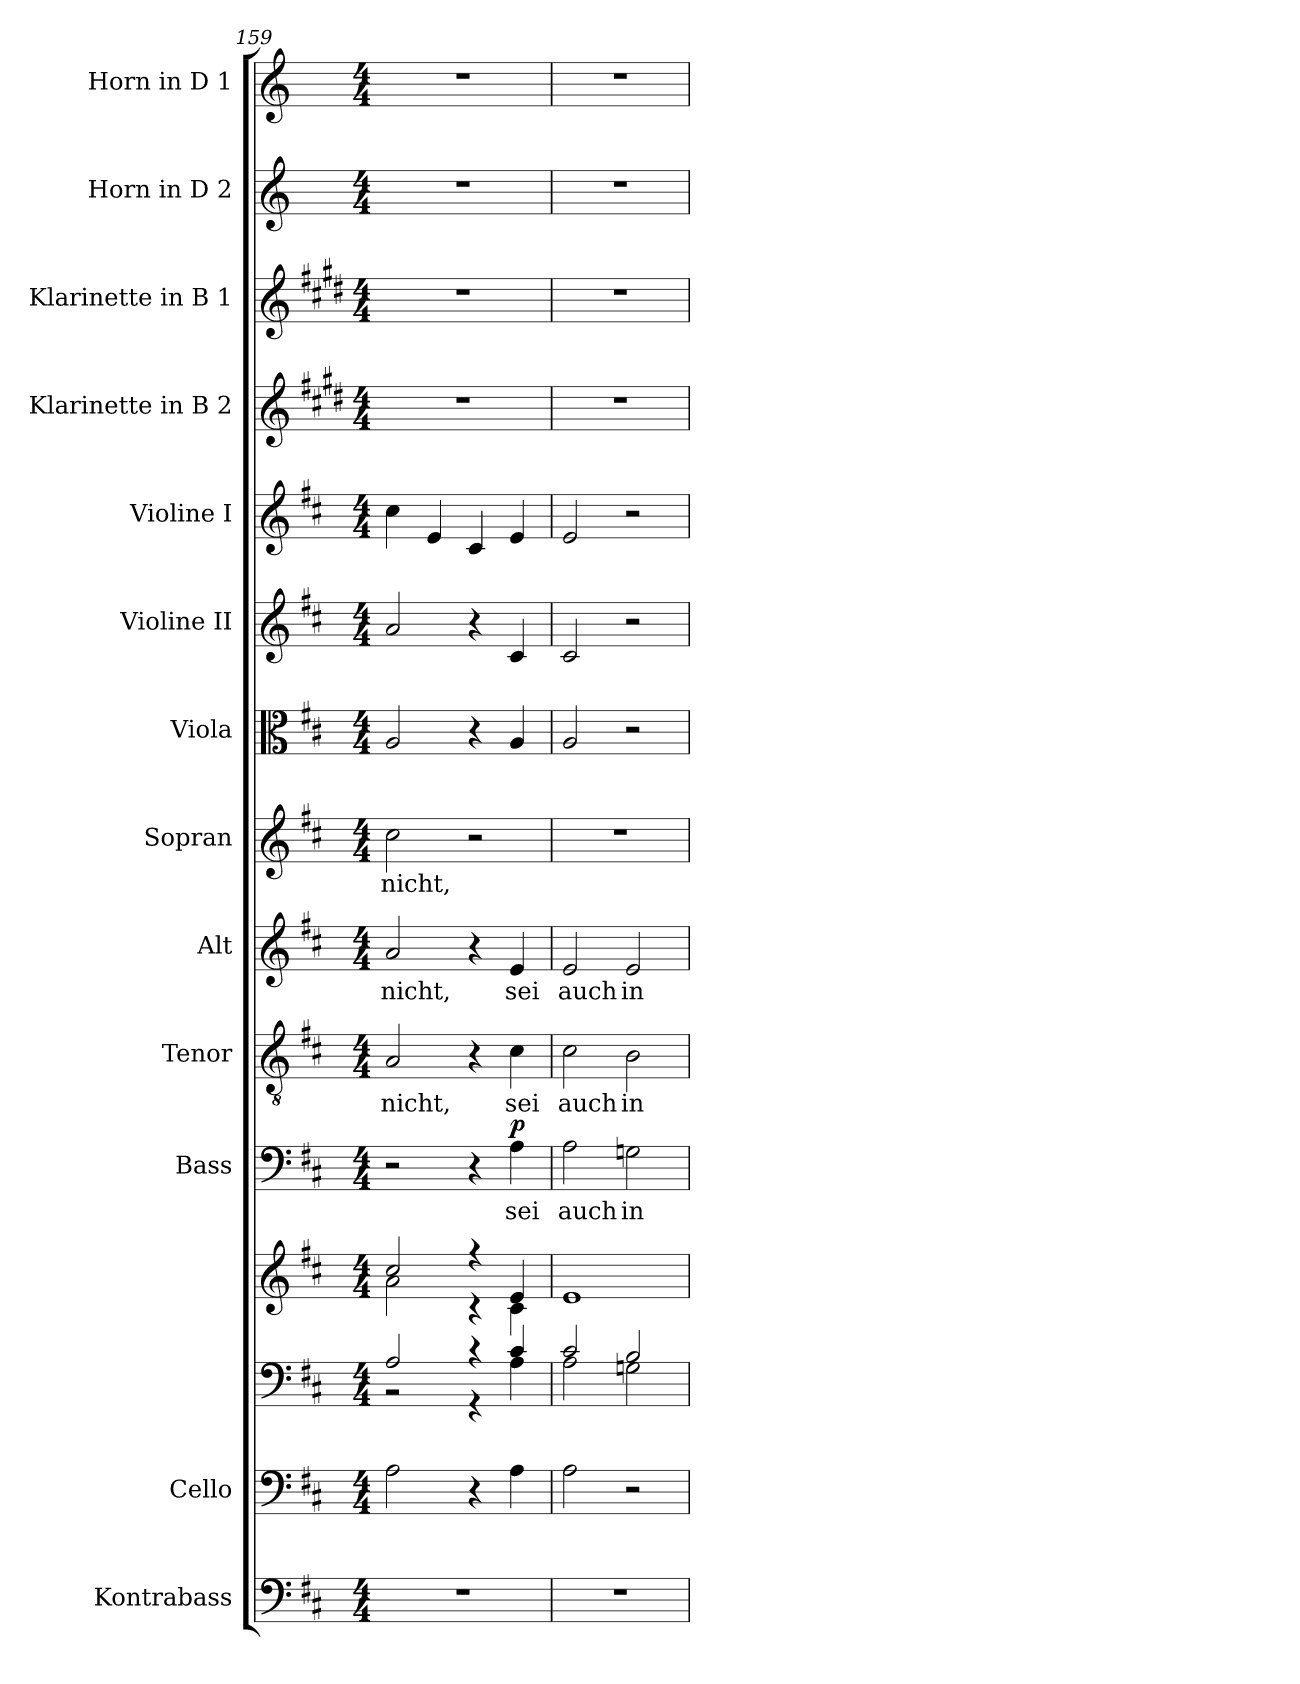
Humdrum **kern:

**kern	**kern	**kern	**kern	**kern	**text	**dynam	**kern	**text	**kern	**text	**kern	**text	**kern	**kern	**kern	**kern	**kern	**kern	**kern
*part14	*part13	*part12	*part12	*part11	*part11	*part11	*part10	*part10	*part9	*part9	*part8	*part8	*part7	*part6	*part5	*part4	*part3	*part2	*part1
*staff15	*staff14	*staff13	*staff12	*staff11	*staff11	*staff11	*staff10	*staff10	*staff9	*staff9	*staff8	*staff8	*staff7	*staff6	*staff5	*staff4	*staff3	*staff2	*staff1
*I"Kontrabass	*I"Cello	*	*	*I"Bass	*	*	*I"Tenor	*	*I"Alt	*	*I"Sopran	*	*I"Viola	*I"Violine II	*I"Violine I	*I"Klarinette in B 2	*I"Klarinette in B 1	*I"Horn in D 2	*I"Horn in D 1
*I'Kb.	*	*	*	*I'B	*	*	*I'T	*	*I'A	*	*I'S	*	*I'Vla.	*I'Vl. II	*I'Vl. I	*	*	*I'Hrn. 2	*I'Hrn. 1
*clefF4	*clefF4	*clefF4	*clefG2	*clefF4	*	*	*clefGv2	*	*clefG2	*	*clefG2	*	*clefC3	*clefG2	*clefG2	*clefG2	*clefG2	*clefG2	*clefG2
*ITrd7c12	*	*	*	*	*	*	*	*	*	*	*	*	*	*	*	*ITrd1c2	*ITrd1c2	*ITrd-1c-2	*ITrd-1c-2
*k[f#c#]	*k[f#c#]	*k[f#c#]	*k[f#c#]	*k[f#c#]	*	*	*k[f#c#]	*	*k[f#c#]	*	*k[f#c#]	*	*k[f#c#]	*k[f#c#]	*k[f#c#]	*k[f#c#]	*k[f#c#]	*k[f#c#]	*k[f#c#]
*D:	*D:	*D:	*D:	*D:	*	*	*D:	*	*D:	*	*D:	*	*D:	*D:	*D:	*D:	*D:	*D:	*D:
*M4/4	*M4/4	*M4/4	*M4/4	*M4/4	*	*	*M4/4	*	*M4/4	*	*M4/4	*	*M4/4	*M4/4	*M4/4	*M4/4	*M4/4	*M4/4	*M4/4
=159	=159	=159	=159	=159	=159	=159	=159	=159	=159	=159	=159	=159	=159	=159	=159	=159	=159	=159	=159
*	*	*^	*^	*	*	*	*	*	*	*	*	*	*	*	*	*	*	*	*
!	!	!	!	!	!	!	!	!	!	!LO:LY:b	!	!LO:LY:b	!	!LO:LY:b	!	!	!	!	!	!	!
1r	2A\	2A/	2rBB	2cc#/	2a\	2r	.	.	2A/	nicht,	2a/	nicht,	2cc#\	nicht,	2A/	2a/	4cc#\	1r	1r	1r	1r
.	.	.	.	.	.	.	.	.	.	.	.	.	.	.	.	.	4e/	.	.	.	.
.	4r	4r	4r	4r	4rc	4r	.	.	4r	.	4r	.	2r	.	4r	4r	4c#/	.	.	.	.
!	!	!	!	!	!	!	!LO:LY:b	!LO:DY:a	!	!LO:LY:b	!	!LO:LY:b	!	!	!	!	!	!	!	!	!
.	4A\	4c#/	4A\	4e/	4c#\	4A\	sei	p	4c#\	sei	4e/	sei	.	.	4A/	4c#/	4e/	.	.	.	.
=160	=160	=160	=160	=160	=160	=160	=160	=160	=160	=160	=160	=160	=160	=160	=160	=160	=160	=160	=160	=160	=160
!	!	!	!	!	!	!	!LO:LY:b	!	!	!LO:LY:b	!	!LO:LY:b	!	!	!	!	!	!	!	!	!
*	*	*	*	*v	*v	*	*	*	*	*	*	*	*	*	*	*	*	*	*	*	*
1r	2A\	2c#/	2A\	1e	2A\	auch	.	2c#\	auch	2e/	auch	1r	.	2A/	2c#/	2e/	1r	1r	1r	1r
!	!	!	!	!	!	!LO:LY:b	!	!	!LO:LY:b	!	!LO:LY:b	!	!	!	!	!	!	!	!	!
.	2r	2B/	2Gn\	.	2Gn\	in	.	2B\	in	2e/	in	.	.	2r	2r	2r	.	.	.	.
*	*	*v	*v	*	*	*	*	*	*	*	*	*	*	*	*	*	*	*	*	*
=	=	=	=	=	=	=	=	=	=	=	=	=	=	=	=	=	=	=	=
*-	*-	*-	*-	*-	*-	*-	*-	*-	*-	*-	*-	*-	*-	*-	*-	*-	*-	*-	*-
